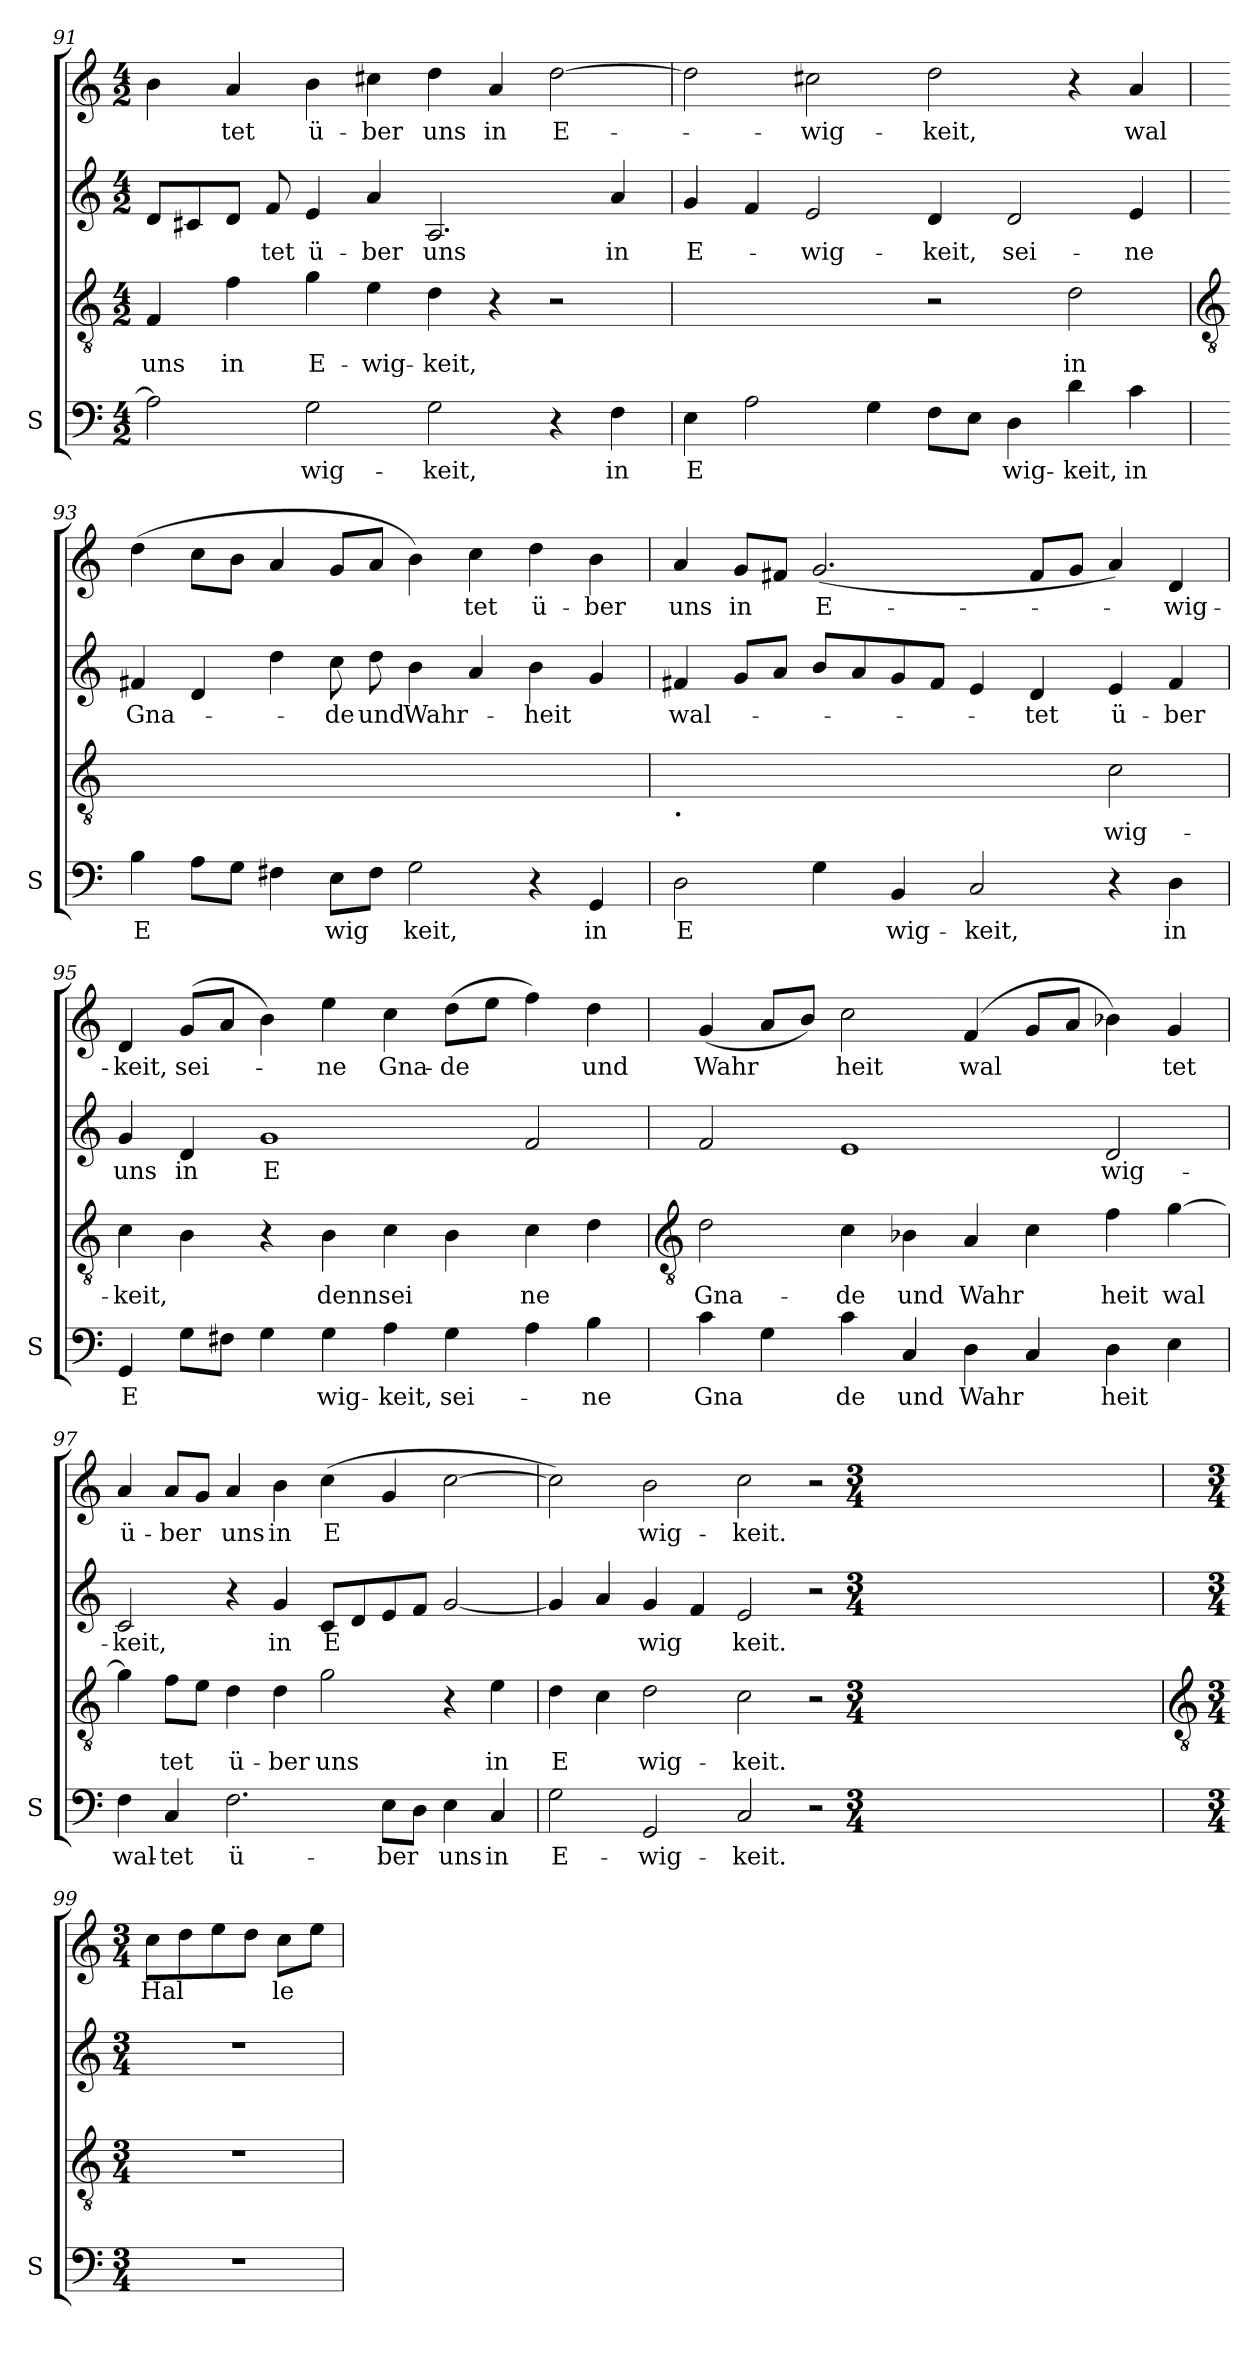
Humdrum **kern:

**kern	**text	**kern	**text	**kern	**text	**kern	**text
*part1	*part1	*part1	*part1	*part1	*part1	*part1	*part1
*staff4	*staff4	*staff3	*staff3	*staff2	*staff2	*staff1	*staff1
*I"S	*	*	*	*	*	*	*
*I'S	*	*	*	*	*	*	*
*clefF4	*	*clefGv2	*	*clefG2	*	*clefG2	*
*k[]	*	*k[]	*	*k[]	*	*k[]	*
*C:	*	*C:	*	*C:	*	*C:	*
*M4/2	*	*M4/2	*	*M4/2	*	*M4/2	*
=91	=91	=91	=91	=91	=91	=91	=91
!	!	!	!LO:LY:b	!	!	!	!
2A]	.	4F	uns	8dL	.	4b	.
.	.	.	.	8c#X	.	.	.
!	!	!	!LO:LY:b	!	!	!	!LO:LY:b
.	.	4f	in	8dJ	.	4a	tet
!	!	!	!	!	!LO:LY:b	!	!
.	.	.	.	8f	-tet	.	.
!	!LO:LY:b	!	!LO:LY:b	!	!LO:LY:b	!	!LO:LY:b
2G	wig-	4g	E-	4e	ü-	4b	ü-
!	!	!	!LO:LY:b	!	!LO:LY:b	!	!LO:LY:b
.	.	4e	-wig-	4a	-ber	4cc#X	-ber
!	!LO:LY:b	!	!LO:LY:b	!	!LO:LY:b	!	!LO:LY:b
2G	-keit,	4d	-keit,	2.A	uns	4dd	uns
!	!	!	!	!	!	!	!LO:LY:b
.	.	4r	.	.	.	4a	in
!	!	!	!	!	!	!	!LO:LY:b
4r	.	2r	.	.	.	[2dd	E-
!	!LO:LY:b	!	!	!	!LO:LY:b	!	!
4F	in	.	.	4a	in	.	.
=92	=92	=92	=92	=92	=92	=92	=92
!	!LO:LY:b	!	!	!	!LO:LY:b	!	!
4E	E	2ryy	.	4g	E-	2dd]	.
2A	.	.	.	4f	.	.	.
!	!	!	!	!	!LO:LY:b	!	!LO:LY:b
.	.	2ryy	.	2e	-wig-	2cc#X	wig-
4G	.	.	.	.	.	.	.
!	!	!	!	!	!LO:LY:b	!	!LO:LY:b
8FL	.	2r	.	4d	-keit,	2dd	-keit,
8EJ	.	.	.	.	.	.	.
!	!LO:LY:b	!	!	!	!LO:LY:b	!	!
4D	wig-	.	.	2d	sei-	.	.
!	!LO:LY:b	!	!LO:LY:b	!	!	!	!
4d	-keit,	2d	in	.	.	4r	.
!	!LO:LY:b	!	!	!	!LO:LY:b	!	!LO:LY:b
4c	in	.	.	4e	-ne	4a	wal-
!!LO:LB:g=z
=93	=93	=93	=93	=93	=93	=93	=93
*	*	*clefGv2	*	*	*	*	*
!	!LO:LY:b	!	!LO:LY:b	!	!LO:LY:b	!	!LO:LY:b
4B	E	[2dyy	E	4f#X	Gna-	(>4dd	--
8AL	.	.	.	4d	.	8ccL	.
8GJ	.	.	.	.	.	8bJ	.
4F#X	.	2dyy_	.	4dd	.	4a	.
!	!LO:LY:b	!	!	!	!LO:LY:b	!	!
8EL	wig	.	.	8cc	-de	8gL	.
!	!	!	!	!	!LO:LY:b	!	!
8F#J	.	.	.	8dd	und	8aJ	.
!	!LO:LY:b	!	!	!	!LO:LY:b	!	!
2G	keit,	2dyy_	.	4b	Wahr-	4b)	.
!	!	!	!	!	!	!	!LO:LY:b
.	.	.	.	4a	.	4cc	-tet
!	!	!	!	!	!LO:LY:b	!	!LO:LY:b
4r	.	2dyy_	.	4b	-heit	4dd	ü-
!	!LO:LY:b	!	!	!	!	!	!LO:LY:b
4GG	in	.	.	4g	.	4b	-ber
=94	=94	=94	=94	=94	=94	=94	=94
!	!	!LO:TX:b:B:t=.	!	!	!	!	!
!	!LO:LY:b	!	!	!	!LO:LY:b	!	!LO:LY:b
2D	-E	2dyy_	.	4f#X	-wal-	4a	uns
!	!	!	!	!	!	!	!LO:LY:b
.	.	.	.	8gL	.	8gL	in
.	.	.	.	8aJ	.	8f#XJ	.
!	!	!	!	!	!	!	!LO:LY:b
4G	.	2dyy_	.	8bL	.	(<2.g	E-
.	.	.	.	8a	.	.	.
!	!LO:LY:b	!	!	!	!	!	!
4BB	wig-	.	.	8g	.	.	.
.	.	.	.	8f#J	.	.	.
!	!LO:LY:b	!	!	!	!	!	!
2C	-keit,	2dyy]	.	4e	.	.	.
!	!	!	!	!	!LO:LY:b	!	!
.	.	.	.	4d	-tet	8f#L	.
.	.	.	.	.	.	8gJ	.
!	!	!	!LO:LY:b	!	!LO:LY:b	!	!
4r	.	2c	wig-	4e	ü-	4a)	.
!	!LO:LY:b	!	!	!	!LO:LY:b	!	!LO:LY:b
4D	in	.	.	4f#	-ber	4d	-wig-
=95	=95	=95	=95	=95	=95	=95	=95
!	!LO:LY:b	!	!LO:LY:b	!	!LO:LY:b	!	!LO:LY:b
4GG	E	4c	keit,	4g	uns	4d	keit,
!	!	!	!	!	!LO:LY:b	!	!LO:LY:b
8GL	.	4B	.	4d	in	(<8gL	sei-
8F#XJ	.	.	.	.	.	8aJ	.
!	!	!	!	!	!LO:LY:b	!	!
4G	.	4r	.	1g	E	4b)	.
!	!LO:LY:b	!	!LO:LY:b	!	!	!	!LO:LY:b
4G	wig-	4B	denn	.	.	4ee	-ne
!	!LO:LY:b	!	!LO:LY:b	!	!	!	!LO:LY:b
4A	-keit,	4c	sei	.	.	4cc	Gna-
!	!LO:LY:b	!	!	!	!	!	!LO:LY:b
4G	sei-	4B	.	.	.	(>8ddL	-de
.	.	.	.	.	.	8eeJ	.
!	!	!	!LO:LY:b	!	!	!	!
4A	.	4c	ne	2f	.	4ff)	.
!	!LO:LY:b	!	!	!	!	!	!LO:LY:b
4B	-ne	4d	.	.	.	4dd	und
!!LO:LB:g=z
=96	=96	=96	=96	=96	=96	=96	=96
*	*	*clefGv2	*	*	*	*	*
!	!LO:LY:b	!	!LO:LY:b	!	!	!	!LO:LY:b
4c	Gna	2d	-Gna-	2f	.	(<4g	Wahr
4G	.	.	.	.	.	8aL	.
.	.	.	.	.	.	8bJ)	.
!	!LO:LY:b	!	!LO:LY:b	!	!	!	!LO:LY:b
4c	de	4c	-de	1e	.	2cc	heit
!	!LO:LY:b	!	!LO:LY:b	!	!	!	!
4C	und	4B-X	und	.	.	.	.
!	!LO:LY:b	!	!LO:LY:b	!	!	!	!LO:LY:b
4D	Wahr	4A	Wahr	.	.	(<4f	wal
4C	.	4c	.	.	.	8gL	.
.	.	.	.	.	.	8aJ	.
!	!LO:LY:b	!	!LO:LY:b	!	!LO:LY:b	!	!
4D	heit	4f	heit	2d	wig-	4b-X)	.
!	!	!	!LO:LY:b	!	!	!	!LO:LY:b
4E	.	[4g	wal	.	.	4g	tet
=97	=97	=97	=97	=97	=97	=97	=97
!	!LO:LY:b	!	!	!	!LO:LY:b	!	!LO:LY:b
4F	wal-	4g]	.	2c	keit,	4a	ü-
!	!LO:LY:b	!	!LO:LY:b	!	!	!	!LO:LY:b
4C	-tet	8fL	tet	.	.	8aL	-ber
.	.	8eJ	.	.	.	8gJ	.
!	!LO:LY:b	!	!LO:LY:b	!	!	!	!LO:LY:b
2.F	ü-	4d	ü-	4r	.	4a	uns
!	!	!	!LO:LY:b	!	!LO:LY:b	!	!LO:LY:b
.	.	4d	-ber	4g	in	4b	in
!	!	!	!LO:LY:b	!	!LO:LY:b	!	!LO:LY:b
.	.	2g	uns	8cL	E	(>4cc	E
.	.	.	.	8d	.	.	.
!	!LO:LY:b	!	!	!	!	!	!
8EL	-ber	.	.	8e	.	4g	.
8DJ	.	.	.	8fJ	.	.	.
!	!LO:LY:b	!	!	!	!	!	!
4E	uns	4r	.	[2g	.	[2cc	.
!	!LO:LY:b	!	!LO:LY:b	!	!	!	!
4C	in	4e	in	.	.	.	.
=98	=98	=98	=98	=98	=98	=98	=98
!	!LO:LY:b	!	!LO:LY:b	!	!	!	!
2G	E-	4d	E	4g]	.	2cc])	.
.	.	4c	.	4a	.	.	.
!	!LO:LY:b	!	!LO:LY:b	!	!LO:LY:b	!	!LO:LY:b
2GG	-wig-	2d	wig-	4g	wig	2b	wig-
.	.	.	.	4f	.	.	.
!	!LO:LY:b	!	!LO:LY:b	!	!LO:LY:b	!	!LO:LY:b
2C	-keit.	2c	-keit.	2e	keit.	2cc	-keit.
2r	.	2r	.	2r	.	2r	.
*M3/4	*	*M3/4	*	*M3/4	*	*M3/4	*
!!LO:LB:g=z
=99	=99	=99	=99	=99	=99	=99	=99
*	*	*clefGv2	*	*	*	*	*
*M3/4	*	*M3/4	*	*M3/4	*	*M3/4	*
!LO:N:vis=1	!	!LO:N:vis=1	!	!LO:N:vis=1	!	!	!LO:LY:b
2.r	.	2.r	.	2.r	.	8ccL	Hal
.	.	.	.	.	.	8dd	.
.	.	.	.	.	.	8ee	.
.	.	.	.	.	.	8ddJ	.
!	!	!	!	!	!	!	!LO:LY:b
.	.	.	.	.	.	8ccL	le
.	.	.	.	.	.	8eeJ	.
=	=	=	=	=	=	=	=
*-	*-	*-	*-	*-	*-	*-	*-
